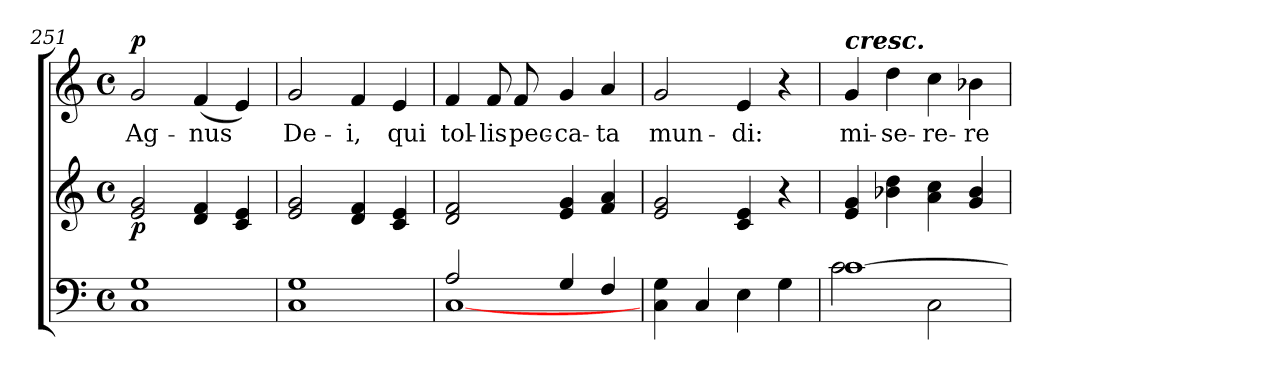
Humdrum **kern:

**kern	**kern	**dynam	**kern	**text	**dynam
*part2	*part2	*part2	*part1	*part1	*part1
*staff3	*staff2	*staff2/3	*staff1	*staff1	*staff1
*clefF4	*clefG2	*	*clefG2	*	*
*k[]	*k[]	*	*k[]	*	*
*C:	*C:	*	*C:	*	*
*M4/4	*M4/4	*	*M4/4	*	*
*met(c)	*met(c)	*	*met(c)	*	*
=251	=251	=251	=251	=251	=251
!	!	!LO:DY:b	!	!LO:LY:b	!LO:DY:a
1C 1G	2e/ 2g/	p	2g/	Ag-	p
!	!	!	!	!LO:LY:b	!
.	4d/ 4f/	.	(<4f/	-nus	.
.	4c/ 4e/	.	4e/)	.	.
!!LO:PB:g=z
=252	=252	=252	=252	=252	=252
*^	*	*	*	*	*
!	!	!	!	!	!LO:LY:b	!
1G	1C	2e/ 2g/	.	2g/	De-	.
!	!	!	!	!	!LO:LY:b	!
.	.	4d/ 4f/	.	4f/	-i,	.
!	!	!	!	!	!LO:LY:b	!
.	.	4c/ 4e/	.	4e/	qui	.
=253	=253	=253	=253	=253	=253	=253
!	!	!	!	!	!LO:LY:b	!
2A/	[<1C	2d/ 2f/	.	4f/	tol-	.
!	!	!	!	!	!LO:LY:b	!
.	.	.	.	8f/	-lis	.
!	!	!	!	!	!LO:LY:b	!
.	.	.	.	8f/	pec-	.
!	!	!	!	!	!LO:LY:b	!
4G/	.	4e/ 4g/	.	4g/	-ca-	.
!	!	!	!	!	!LO:LY:b	!
4F/	.	4f/ 4a/	.	4a/	-ta	.
*v	*v	*	*	*	*	*
=254	=254	=254	=254	=254	=254
!	!	!	!	!LO:LY:b	!
4C\ 4G\	2e/ 2g/	.	2g/	mun-	.
4C/	.	.	.	.	.
!	!	!	!	!LO:LY:b	!
4E\	4c/ 4e/	.	4e/	-di:	.
4G\	4r	.	4r	.	.
=255	=255	=255	=255	=255	=255
*^	*	*	*	*	*
!	!	!	!	!LO:TX:a:Bi:t=cresc.	!	!
!	!	!	!	!	!LO:LY:b	!
[>1c	2c\	4e/ 4g/	.	4g/	mi-	.
!	!	!	!	!	!LO:LY:b	!
.	.	4b-X\ 4dd\	.	4dd\	-se-	.
!	!	!	!	!	!LO:LY:b	!
.	2C\	4a\ 4cc\	.	4cc\	-re-	.
!	!	!	!	!	!LO:LY:b	!
.	.	4g/ 4b-/	.	4b-X\	-re	.
*v	*v	*	*	*	*	*
=	=	=	=	=	=
*-	*-	*-	*-	*-	*-
